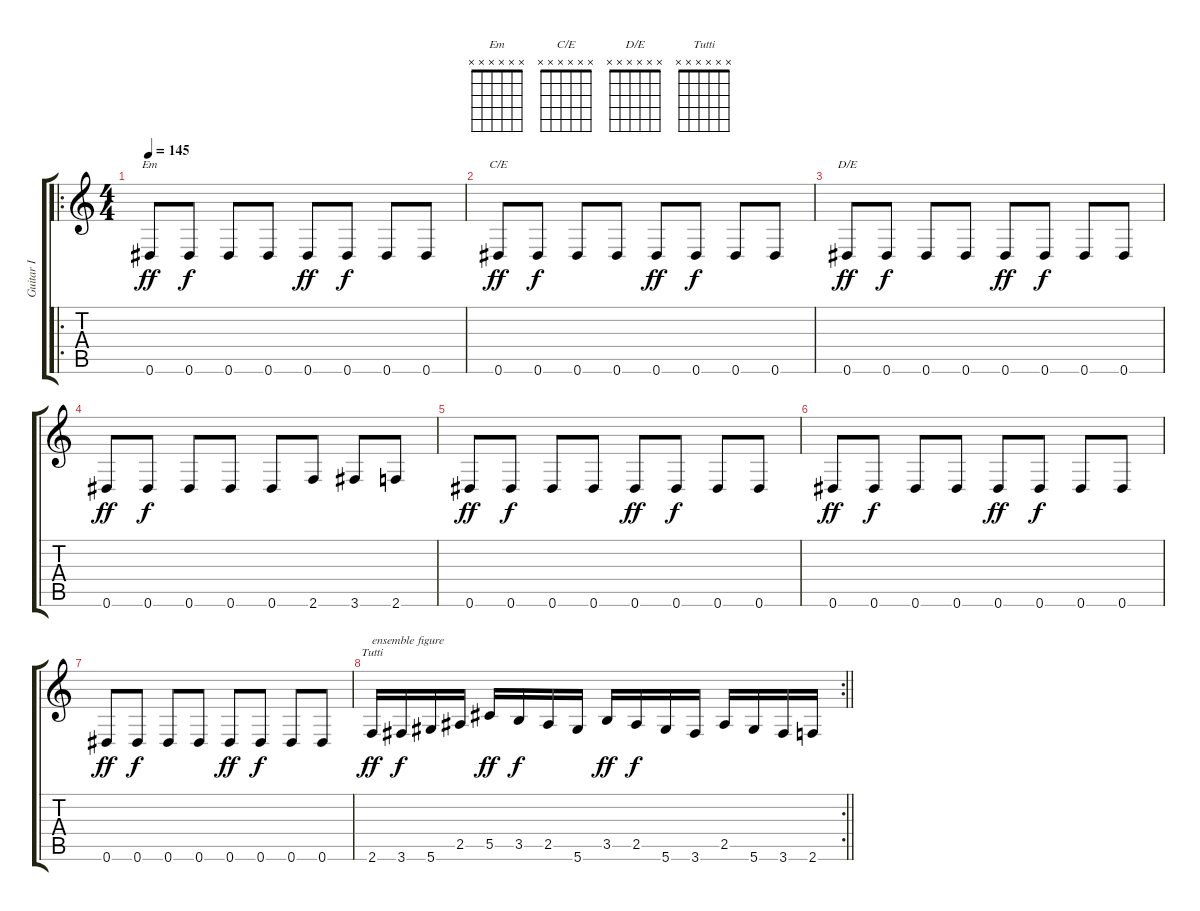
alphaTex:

\track ("Guitar I" "Guitar I") {instrument overdrivenguitar}
\staff {score tabs}
\tuning (Eb4 Bb3 Gb3 Db3 Ab2 Eb2) {hide}
\chord ("Em" x x x x x x)
\chord ("C/E" x x x x x x)
\chord ("D/E" x x x x x x)
\chord ("Tutti" x x x x x x)
\ro
\ts (4 4)
\tempo 145
\clef g2
\ks c
0.6.8{ch "Em" dy ff} 0.6.8{dy f} 0.6.8 0.6.8 0.6.8{dy ff} 0.6.8{dy f} 0.6.8 0.6.8 |
0.6.8{ch "C/E" dy ff} 0.6.8{dy f} 0.6.8 0.6.8 0.6.8{dy ff} 0.6.8{dy f} 0.6.8 0.6.8 |
0.6.8{ch "D/E" dy ff} 0.6.8{dy f} 0.6.8 0.6.8 0.6.8{dy ff} 0.6.8{dy f} 0.6.8 0.6.8 |
0.6.8{dy ff} 0.6.8{dy f} 0.6.8 0.6.8 0.6.8 2.6.8 3.6.8 2.6.8 |
0.6.8{dy ff} 0.6.8{dy f} 0.6.8 0.6.8 0.6.8{dy ff} 0.6.8{dy f} 0.6.8 0.6.8 |
0.6.8{dy ff} 0.6.8{dy f} 0.6.8 0.6.8 0.6.8{dy ff} 0.6.8{dy f} 0.6.8 0.6.8 |
0.6.8{dy ff} 0.6.8{dy f} 0.6.8 0.6.8 0.6.8{dy ff} 0.6.8{dy f} 0.6.8 0.6.8 |
\rc 2
\barLineRight lightlight
2.6.16{ch "Tutti" txt "ensemble figure" dy ff} 3.6.16{dy f} 5.6.16 2.5.16 5.5.16{dy ff} 3.5.16{dy f} 2.5.16 5.6.16 3.5.16{dy ff} 2.5.16{dy f} 5.6.16 3.6.16 2.5.16 5.6.16 3.6.16 2.6.16
